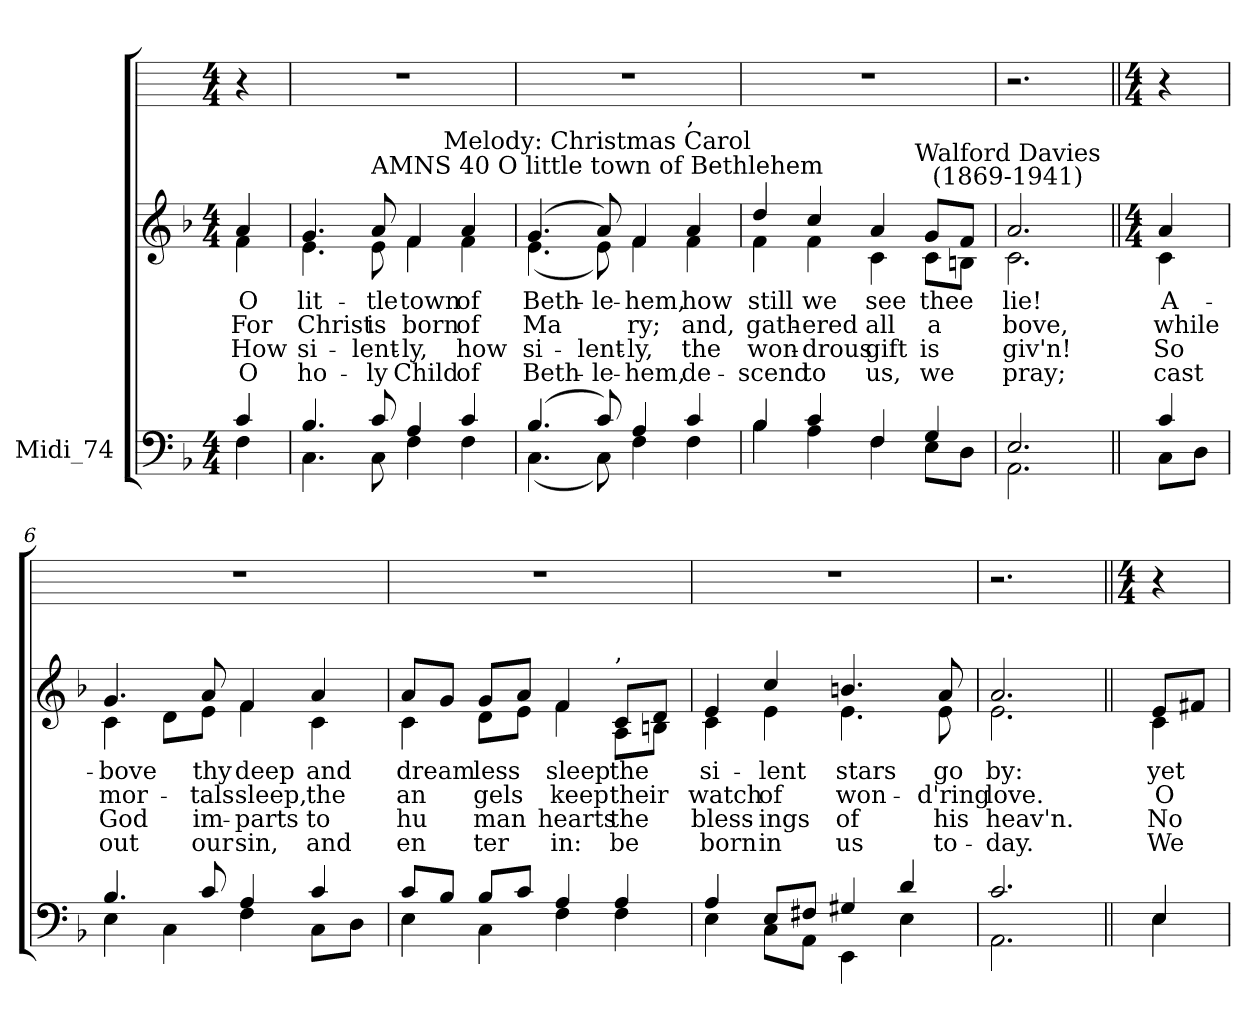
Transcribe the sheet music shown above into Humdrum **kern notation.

**kern	**kern	**text	**text	**text	**text	**kern
*part3	*part2	*part2	*part2	*part2	*part2	*part1
*staff3	*staff2	*staff2	*staff2	*staff2	*staff2	*staff1
*I"Midi_74	*	*	*	*	*	*
*clefF4	*clefG2	*	*	*	*	*
*k[b-]	*k[b-]	*	*	*	*	*
*F:	*F:	*	*	*	*	*
*M4/4	*M4/4	*	*	*	*	*M4/4
=	=	=	=	=	=	=
*^	*	*	*	*	*	*
!	!	!LO:TX:a:cj:t=Phillips Brooks\n(1835-1893)	!	!	!	!	!
!	!	!	!LO:LY:b	!LO:LY:b	!LO:LY:b	!LO:LY:b	!
*	*	*^	*	*	*	*	*
4c/	4F\	4a/	4f\	O	For	How	O	4r
=1	=1	=1	=1	=1	=1	=1	=1	=1
!	!	!	!	!LO:LY:b	!LO:LY:b	!LO:LY:b	!LO:LY:b	!
4.B-/	4.C\	4.g/	4.e\	lit-	-Christ	si-	-ho-	1r
!	!	!	!	!LO:LY:b	!LO:LY:b	!LO:LY:b	!LO:LY:b	!
8c/	8C\	8a/	8e\	-tle	is	lent-	-ly	.
!	!	!	!	!LO:LY:b	!LO:LY:b	!LO:LY:b	!LO:LY:b	!
4A/	4F\	4f/	4f\	town	born	ly,	Child	.
!	!	!	!	!LO:LY:b	!LO:LY:b	!LO:LY:b	!LO:LY:b	!
4c/	4F\	4a/	4f\	of	of	how	of	.
=2	=2	=2	=2	=2	=2	=2	=2	=2
!	!	!	!	!LO:LY:b	!LO:LY:b	!LO:LY:b	!LO:LY:b	!
(>4.B-/	(<4.C\	(>4.g/	(<4.e\	Beth-	-Ma	si-	-Beth-	1r
!	!	!LO:TX:a:cj:t=AMNS 40 O little town of Bethlehem	!	!	!	!	!	!
!	!	!LO:TX:a:cj:t=Melody&colon; Christmas Carol	!	!	!	!	!	!
!	!	!	!	!LO:LY:b	!	!LO:LY:b	!LO:LY:b	!
8c/)	8C\)	8a/)	8e\)	-le-	.	-lent-	-le-	.
!	!	!	!	!LO:LY:b	!LO:LY:b	!LO:LY:b	!LO:LY:b	!
4A/	4F\	4f/	4f\	-hem,	ry;	ly,	hem,	.
!	!	!LO:TX:a:t=,	!	!	!	!	!	!
!	!	!	!	!LO:LY:b	!LO:LY:b	!LO:LY:b	!LO:LY:b	!
4c/	4F\	4a/	4f\	how	and,	the	de-	.
=3	=3	=3	=3	=3	=3	=3	=3	=3
!	!	!	!	!LO:LY:b	!LO:LY:b	!LO:LY:b	!LO:LY:b	!
4B-/	4B-\	4dd/	4f\	-still	gath-	-won-	-scend	1r
!	!	!	!	!LO:LY:b	!LO:LY:b	!LO:LY:b	!LO:LY:b	!
4c/	4A\	4cc/	4f\	we	ered	drous	to	.
!	!	!	!	!LO:LY:b	!LO:LY:b	!LO:LY:b	!LO:LY:b	!
4F/	4F\	4a/	4c\	see	all	gift	us,	.
!	!	!	!	!LO:LY:b	!LO:LY:b	!LO:LY:b	!LO:LY:b	!
4G/	8E\L	8g/L	8cL	thee	a	is	we	.
.	8D\J	8f/J	8BnJ	.	.	.	.	.
=4	=4	=4	=4	=4	=4	=4	=4	=4
!	!	!LO:TX:a:cj:t=Walford Davies\n(1869-1941)	!	!	!	!	!	!
!	!	!	!	!LO:LY:b	!LO:LY:b	!LO:LY:b	!LO:LY:b	!
2.E/	2.AA\	2.a/	2.c\	lie!	bove,	giv'n!	pray;	2.r
!!LO:LB:g=z
=5||	=5||	=5||	=5||	=5||	=5||	=5||	=5||	=5||
*	*	*M4/4	*	*	*	*	*	*M4/4
!	!	!	!	!LO:LY:b	!LO:LY:b	!LO:LY:b	!LO:LY:b	!
4c	8C\L	4a/	4c\	A-	-while	So	cast	4r
.	8D\J	.	.	.	.	.	.	.
=6	=6	=6	=6	=6	=6	=6	=6	=6
!	!	!	!	!LO:LY:b	!LO:LY:b	!LO:LY:b	!LO:LY:b	!
4.B-	4E\	4.g/	4c\	bove	mor-	-God	out	1r
.	4C\	.	8d\L	.	.	.	.	.
!	!	!	!	!LO:LY:b	!LO:LY:b	!LO:LY:b	!LO:LY:b	!
8c	.	8a/	8e\J	thy	tals	im-	-our	.
!	!	!	!	!LO:LY:b	!LO:LY:b	!LO:LY:b	!LO:LY:b	!
4A	4F\	4f/	4f\	deep	sleep,	parts	sin,	.
!	!	!	!	!LO:LY:b	!LO:LY:b	!LO:LY:b	!LO:LY:b	!
4c	8C\L	4a/	4c\	and	the	to	and	.
.	8D\J	.	.	.	.	.	.	.
=7	=7	=7	=7	=7	=7	=7	=7	=7
!	!	!	!	!LO:LY:b	!LO:LY:b	!LO:LY:b	!LO:LY:b	!
8cL	4E\	8a/L	4c\	dream	an	hu	en	1r
8B-J	.	8g/J	.	.	.	.	.	.
!	!	!	!	!LO:LY:b	!LO:LY:b	!LO:LY:b	!LO:LY:b	!
8B-L	4C\	8g/L	8d\L	less	gels	man	ter	.
8cJ	.	8a/J	8e\J	.	.	.	.	.
!	!	!	!	!LO:LY:b	!LO:LY:b	!LO:LY:b	!LO:LY:b	!
4A/	4F\	4f/	4f\	sleep	keep	hearts	in:	.
!	!	!LO:TX:a:t=,	!	!	!	!	!	!
!	!	!	!	!LO:LY:b	!LO:LY:b	!LO:LY:b	!LO:LY:b	!
4A/	4F\	8c/L	8AL	the	their	the	be	.
.	.	8d/J	8BnJ	.	.	.	.	.
=8	=8	=8	=8	=8	=8	=8	=8	=8
!	!	!	!	!LO:LY:b	!LO:LY:b	!LO:LY:b	!LO:LY:b	!
4A/	4E\	4e/	4c\	si-	-watch	bless-	-born	1r
!	!	!	!	!LO:LY:b	!LO:LY:b	!LO:LY:b	!LO:LY:b	!
8E/L	8C\L	4cc/	4e\	lent	of	ings	in	.
8F#X/J	8AA\J	.	.	.	.	.	.	.
!	!	!	!	!LO:LY:b	!LO:LY:b	!LO:LY:b	!LO:LY:b	!
4G#X/	4EE\	4.bn/	4.e\	stars	won-	-of	us	.
4d	4E\	.	.	.	.	.	.	.
!	!	!	!	!LO:LY:b	!LO:LY:b	!LO:LY:b	!LO:LY:b	!
.	.	8a/	8e\	go	d'ring	his	to-	.
=9	=9	=9	=9	=9	=9	=9	=9	=9
!	!	!	!	!LO:LY:b	!LO:LY:b	!LO:LY:b	!LO:LY:b	!
2.c	2.AA\	2.a/	2.e\	-by:	love.	heav'n.	day.	2.r
!!LO:LB:g=z
=10||	=10||	=10||	=10||	=10||	=10||	=10||	=10||	=10||
*	*	*	*	*	*	*	*	*M4/4
!	!	!	!	!LO:LY:b	!LO:LY:b	!LO:LY:b	!LO:LY:b	!
4E/	4E\	8e/L	4c\	yet	O	No	We	4r
.	.	8f#X/J	.	.	.	.	.	.
*v	*v	*	*	*	*	*	*	*
*	*v	*v	*	*	*	*	*
=	=	=	=	=	=	=
*-	*-	*-	*-	*-	*-	*-
